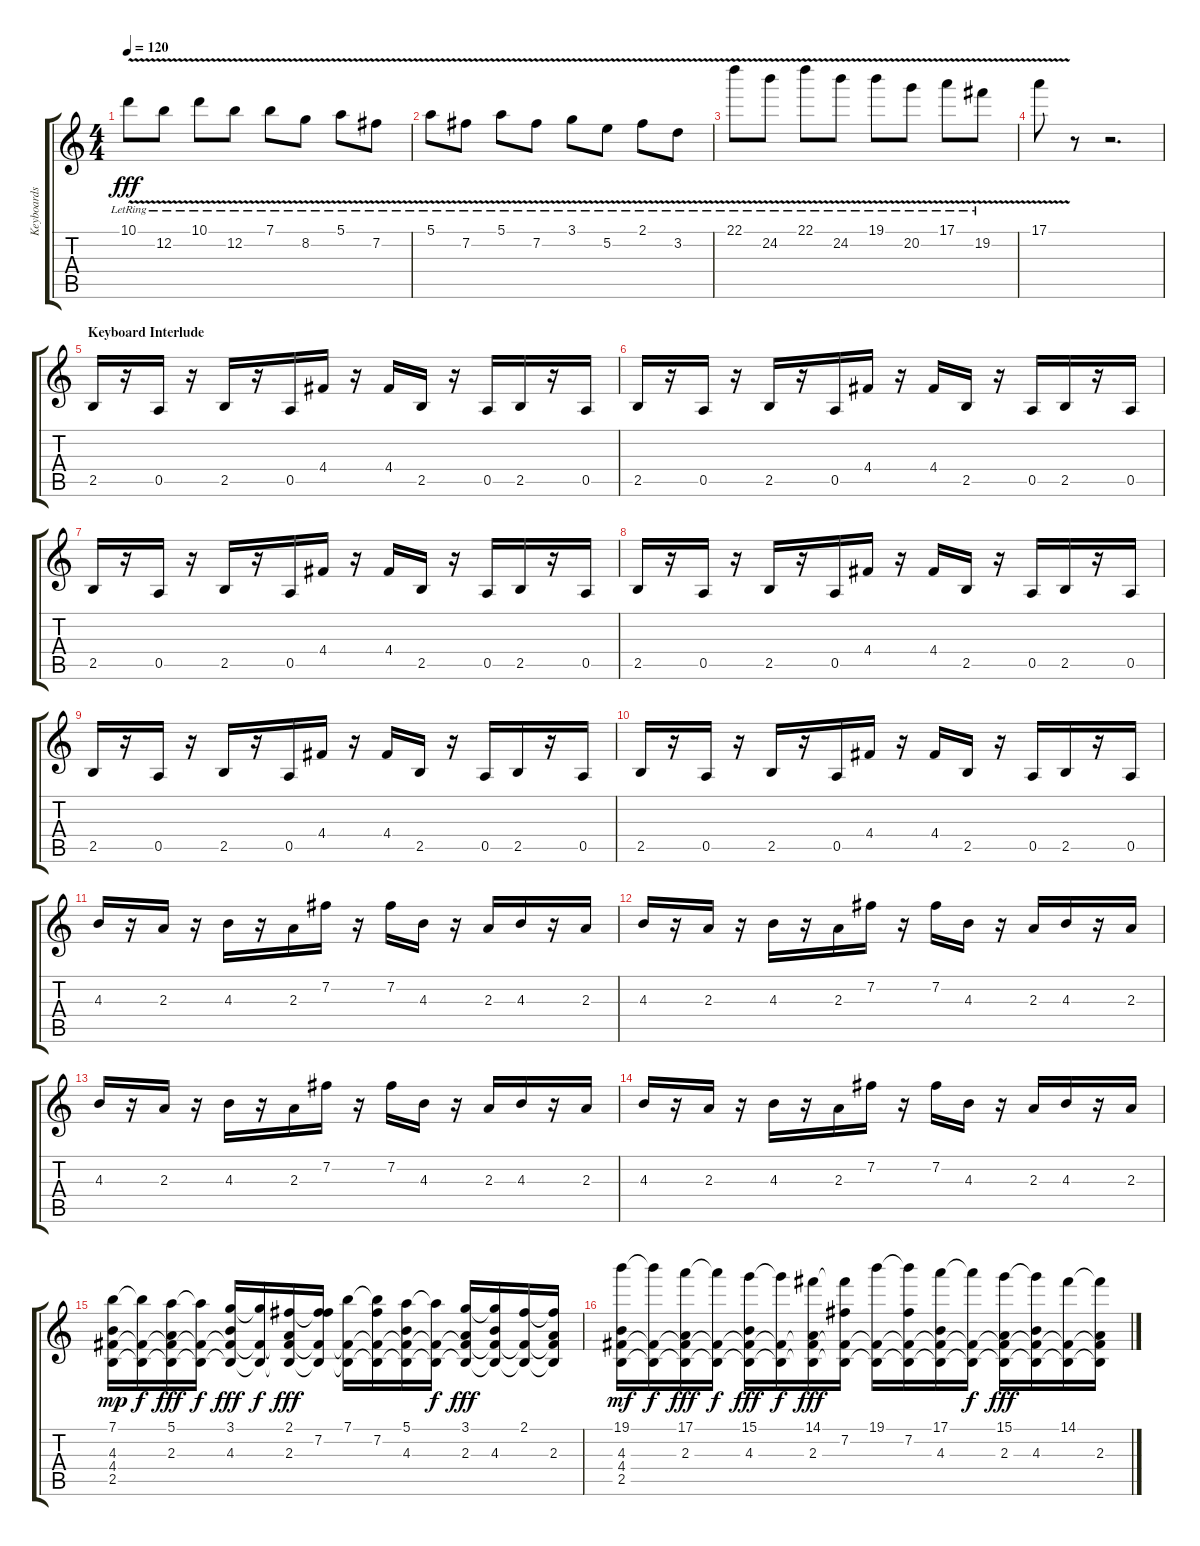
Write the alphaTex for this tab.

\track ("Keyboards / Synth" "Keyboards ") {instrument lead2sawtooth}
\staff {score tabs}
\tuning (E5 B4 G4 D4 A3 E3) {hide}
\ts (4 4)
\tempo 120
\clef g2
\ks c
10.1{v lr}.8{dy fff} 12.2{v lr}.8 10.1{v lr}.8 12.2{v lr}.8 7.1{v lr}.8 8.2{v lr}.8 5.1{v lr}.8 7.2{v lr}.8 |
5.1{v lr}.8 7.2{v lr}.8 5.1{v lr}.8 7.2{v lr}.8 3.1{v lr}.8 5.2{v lr}.8 2.1{v lr}.8 3.2{v lr}.8 |
22.1{v lr}.8 24.2{v lr}.8 22.1{v lr}.8 24.2{v lr}.8 19.1{v lr}.8 20.2{v lr}.8 17.1{v lr}.8 19.2{v lr}.8 |
17.1{v}.8 r.8 r.2{d} |
\section ("" "Keyboard Interlude")
2.5.16{volume 16 instrument drawbarorgan} r.16 0.5.16 r.16 2.5.16 r.16 0.5.16 4.4.16 r.16 4.4.16 2.5.16 r.16 0.5.16 2.5.16 r.16 0.5.16 |
2.5.16 r.16 0.5.16 r.16 2.5.16 r.16 0.5.16 4.4.16 r.16 4.4.16 2.5.16 r.16 0.5.16 2.5.16 r.16 0.5.16 |
2.5.16 r.16 0.5.16 r.16 2.5.16 r.16 0.5.16 4.4.16 r.16 4.4.16 2.5.16 r.16 0.5.16 2.5.16 r.16 0.5.16 |
2.5.16 r.16 0.5.16 r.16 2.5.16 r.16 0.5.16 4.4.16 r.16 4.4.16 2.5.16 r.16 0.5.16 2.5.16 r.16 0.5.16 |
2.5.16 r.16 0.5.16 r.16 2.5.16 r.16 0.5.16 4.4.16 r.16 4.4.16 2.5.16 r.16 0.5.16 2.5.16 r.16 0.5.16 |
2.5.16 r.16 0.5.16 r.16 2.5.16 r.16 0.5.16 4.4.16 r.16 4.4.16 2.5.16 r.16 0.5.16 2.5.16 r.16 0.5.16 |
4.3.16 r.16 2.3.16 r.16 4.3.16 r.16 2.3.16 7.2.16 r.16 7.2.16 4.3.16 r.16 2.3.16 4.3.16 r.16 2.3.16 |
4.3.16 r.16 2.3.16 r.16 4.3.16 r.16 2.3.16 7.2.16 r.16 7.2.16 4.3.16 r.16 2.3.16 4.3.16 r.16 2.3.16 |
4.3.16 r.16 2.3.16 r.16 4.3.16 r.16 2.3.16 7.2.16 r.16 7.2.16 4.3.16 r.16 2.3.16 4.3.16 r.16 2.3.16 |
4.3.16 r.16 2.3.16 r.16 4.3.16 r.16 2.3.16 7.2.16 r.16 7.2.16 4.3.16 r.16 2.3.16 4.3.16 r.16 2.3.16 |
(7.1 4.3 4.4 2.5).16{dy mp} (7.1{t} 4.4{t} 2.5{t}).16{dy f} (5.1 2.3 4.4{t} 2.5{t}).16{dy fff} (5.1{t} 4.4{t} 2.5{t}).16{dy f} (3.1 4.3 4.4{t} 2.5{t}).16{dy fff} (3.1{t} 4.4{t} 2.5{t}).16{dy f} (2.1 2.3 4.4{t} 2.5{t}).16{dy fff} (2.1{t} 7.2 4.4{t} 2.5{t}).16 (7.1 4.4{t} 2.5{t}).16 (7.1{t} 7.2 4.4{t} 2.5{t}).16 (5.1 4.3 4.4{t} 2.5{t}).16 (5.1{t} 4.4{t} 2.5{t}).16{dy f} (3.1 2.3 4.4{t} 2.5{t}).16{dy fff} (3.1{t} 4.3 4.4{t} 2.5{t}).16 (2.1 4.4{t} 2.5{t}).16 (2.1{t} 2.3 4.4{t} 2.5{t}).16 |
(19.1 4.3 4.4 2.5).16{dy mf} (19.1{t} 4.4{t} 2.5{t}).16{dy f} (17.1 2.3 4.4{t} 2.5{t}).16{dy fff} (17.1{t} 4.4{t} 2.5{t}).16{dy f} (15.1 4.3 4.4{t} 2.5{t}).16{dy fff} (15.1{t} 4.4{t} 2.5{t}).16{dy f} (14.1 2.3 4.4{t} 2.5{t}).16{dy fff} (14.1{t} 7.2 4.4{t} 2.5{t}).16 (19.1 4.4{t} 2.5{t}).16 (19.1{t} 7.2 4.4{t} 2.5{t}).16 (17.1 4.3 4.4{t} 2.5{t}).16 (17.1{t} 4.4{t} 2.5{t}).16{dy f} (15.1 2.3 4.4{t} 2.5{t}).16{dy fff} (15.1{t} 4.3 4.4{t} 2.5{t}).16 (14.1 4.4{t} 2.5{t}).16 (14.1{t} 2.3 4.4{t} 2.5{t}).16
